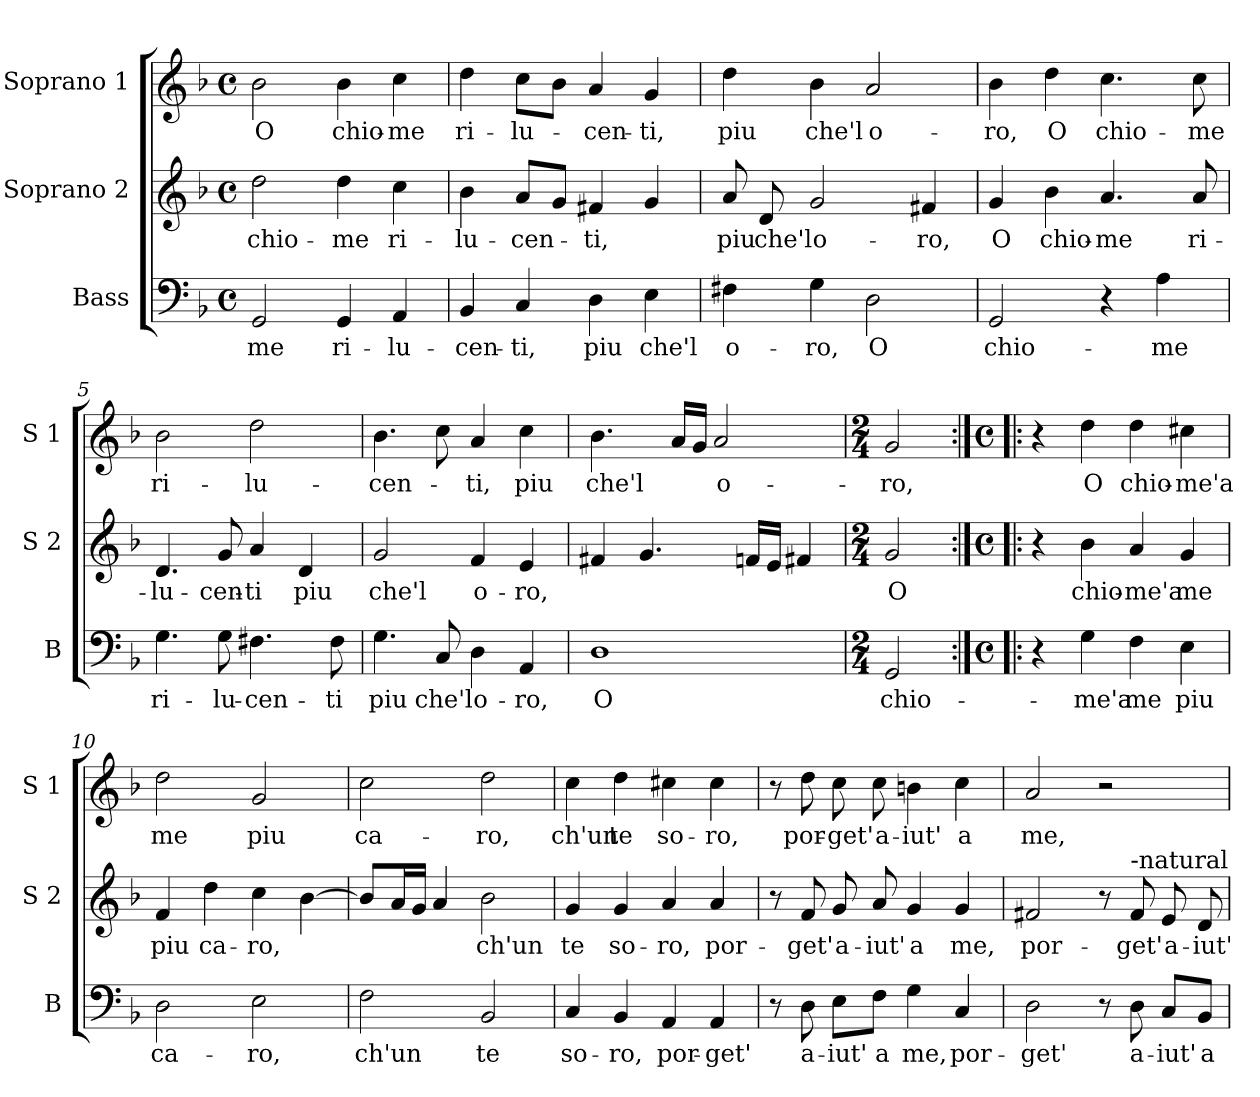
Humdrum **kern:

**kern	**text	**kern	**text	**kern	**text
*part3	*part3	*part2	*part2	*part1	*part1
*staff3	*staff3	*staff2	*staff2	*staff1	*staff1
*I"Bass	*	*I"Soprano 2	*	*I"Soprano 1	*
*I'B	*	*I'S 2	*	*I'S 1	*
*clefF4	*	*clefG2	*	*clefG2	*
*k[b-]	*	*k[b-]	*	*k[b-]	*
*F:	*	*F:	*	*F:	*
*M4/4	*	*M4/4	*	*M4/4	*
*met(c)	*	*met(c)	*	*met(c)	*
=1	=1	=1	=1	=1	=1
!	!LO:LY:b	!	!LO:LY:b	!	!LO:LY:b
2GG/	me	2dd\	chio-	2b-\	O
!	!LO:LY:b	!	!LO:LY:b	!	!LO:LY:b
4GG/	ri-	4dd\	-me	4b-\	chio-
!	!LO:LY:b	!	!LO:LY:b	!	!LO:LY:b
4AA/	-lu-	4cc\	ri-	4cc\	-me
=2	=2	=2	=2	=2	=2
!	!LO:LY:b	!	!LO:LY:b	!	!LO:LY:b
4BB-/	-cen-	4b-\	-lu-	4dd\	ri-
!	!LO:LY:b	!	!LO:LY:b	!	!LO:LY:b
4C/	-ti,	8a/L	-cen-	8cc\L	-lu-
.	.	8g/J	.	8b-\J	.
!	!LO:LY:b	!	!LO:LY:b	!	!LO:LY:b
4D\	piu	4f#X/	-ti,	4a/	-cen-
!	!LO:LY:b	!	!	!	!LO:LY:b
4E\	che'l	4g/	.	4g/	-ti,
=3	=3	=3	=3	=3	=3
!	!LO:LY:b	!	!LO:LY:b	!	!LO:LY:b
4F#X\	o-	8a/	piu	4dd\	piu
!	!	!	!LO:LY:b	!	!
.	.	8d/	che'l	.	.
!	!LO:LY:b	!	!LO:LY:b	!	!LO:LY:b
4G\	-ro,	2g/	o-	4b-\	che'l
!	!LO:LY:b	!	!	!	!LO:LY:b
2D\	O	.	.	2a/	o-
!	!	!	!LO:LY:b	!	!
.	.	4f#X/	-ro,	.	.
=4	=4	=4	=4	=4	=4
!	!LO:LY:b	!	!LO:LY:b	!	!LO:LY:b
2GG/	chio-	4g/	O	4b-\	-ro,
!	!	!	!LO:LY:b	!	!LO:LY:b
.	.	4b-\	chio-	4dd\	O
!	!	!	!LO:LY:b	!	!LO:LY:b
4r	.	4.a/	-me	4.cc\	chio-
!	!LO:LY:b	!	!	!	!
4A\	-me	.	.	.	.
!	!	!	!LO:LY:b	!	!LO:LY:b
.	.	8a/	ri-	8cc\	-me
=5	=5	=5	=5	=5	=5
!	!LO:LY:b	!	!LO:LY:b	!	!LO:LY:b
4.G\	ri-	4.d/	-lu-	2b-\	ri-
!	!LO:LY:b	!	!LO:LY:b	!	!
8G\	-lu-	8g/	-cen-	.	.
!	!LO:LY:b	!	!LO:LY:b	!	!LO:LY:b
4.F#X\	-cen-	4a/	-ti	2dd\	-lu-
!	!	!	!LO:LY:b	!	!
.	.	4d/	piu	.	.
!	!LO:LY:b	!	!	!	!
8F#\	-ti	.	.	.	.
!!LO:LB:g=z
=6	=6	=6	=6	=6	=6
!	!LO:LY:b	!	!LO:LY:b	!	!LO:LY:b
4.G\	piu	2g/	che'l	4.b-\	-cen-
!	!LO:LY:b	!	!	!	!
8C/	che'l	.	.	8cc\	.
!	!LO:LY:b	!	!LO:LY:b	!	!LO:LY:b
4D\	o-	4f/	o-	4a/	-ti,
!	!LO:LY:b	!	!LO:LY:b	!	!LO:LY:b
4AA/	-ro,	4e/	-ro,	4cc\	piu
=7	=7	=7	=7	=7	=7
!	!LO:LY:b	!	!	!	!LO:LY:b
1D	O	4f#X/	.	4.b-\	che'l
.	.	4.g/	.	.	.
.	.	.	.	16a/LL	.
.	.	.	.	16g/JJ	.
!	!	!	!	!	!LO:LY:b
.	.	.	.	2a/	o-
.	.	16fn/LL	.	.	.
.	.	16e/JJ	.	.	.
.	.	4f#X/	.	.	.
=8	=8	=8	=8	=8	=8
*M2/4	*	*M2/4	*	*M2/4	*
!	!LO:LY:b	!	!LO:LY:b	!	!LO:LY:b
2GG/	chio-	2g/	O	2g/	-ro,
=9:|!|:	=9:|!|:	=9:|!|:	=9:|!|:	=9:|!|:	=9:|!|:
*M4/4	*	*M4/4	*	*M4/4	*
*met(c)	*	*met(c)	*	*met(c)	*
4r	.	4r	.	4r	.
!	!LO:LY:b	!	!LO:LY:b	!	!LO:LY:b
4G\	-me'a	4b-\	chio-	4dd\	O
!	!LO:LY:b	!	!LO:LY:b	!	!LO:LY:b
4F\	me	4a/	-me'a	4dd\	chio-
!	!LO:LY:b	!	!LO:LY:b	!	!LO:LY:b
4E\	piu	4g/	me	4cc#X\	-me'a
=10	=10	=10	=10	=10	=10
!	!LO:LY:b	!	!LO:LY:b	!	!LO:LY:b
2D\	ca-	4f/	piu	2dd\	me
!	!	!	!LO:LY:b	!	!
.	.	4dd\	ca-	.	.
!	!LO:LY:b	!	!LO:LY:b	!	!LO:LY:b
2E\	-ro,	4cc\	-ro,	2g/	piu
.	.	[4b-\	.	.	.
!!LO:LB:g=z
=11	=11	=11	=11	=11	=11
!	!LO:LY:b	!	!	!	!LO:LY:b
2F\	ch'un	8b-/L]	.	2cc\	ca-
.	.	16a/L	.	.	.
.	.	16g/JJ	.	.	.
.	.	4a/	.	.	.
!	!LO:LY:b	!	!LO:LY:b	!	!LO:LY:b
2BB-/	te	2b-\	ch'un	2dd\	-ro,
=12	=12	=12	=12	=12	=12
!	!LO:LY:b	!	!LO:LY:b	!	!LO:LY:b
4C/	so-	4g/	te	4cc\	ch'un
!	!LO:LY:b	!	!LO:LY:b	!	!LO:LY:b
4BB-/	-ro,	4g/	so-	4dd\	te
!	!LO:LY:b	!	!LO:LY:b	!	!LO:LY:b
4AA/	por-	4a/	-ro,	4cc#X\	so-
!	!LO:LY:b	!	!LO:LY:b	!	!LO:LY:b
4AA/	-get'	4a/	por-	4cc#\	-ro,
=13	=13	=13	=13	=13	=13
8r	.	8r	.	8r	.
!	!LO:LY:b	!	!LO:LY:b	!	!LO:LY:b
8D\	a-	8f/	-get'	8dd\	por-
!	!LO:LY:b	!	!LO:LY:b	!	!LO:LY:b
8E\L	-iut'	8g/	a-	8cc\	-get'
!	!LO:LY:b	!	!LO:LY:b	!	!LO:LY:b
8F\J	a	8a/	-iut'	8cc\	a-
!	!LO:LY:b	!	!LO:LY:b	!	!LO:LY:b
4G\	me,	4g/	a	4bn\	-iut'
!	!LO:LY:b	!	!LO:LY:b	!	!LO:LY:b
4C/	por-	4g/	me,	4cc\	a
=14	=14	=14	=14	=14	=14
!	!LO:LY:b	!	!LO:LY:b	!	!LO:LY:b
2D\	-get'	2f#X/	por-	2a/	me,
8r	.	8r	.	2r	.
!	!	!LO:TX:a:t=-natural	!	!	!
!	!LO:LY:b	!	!LO:LY:b	!	!
8D\	a-	8f#/	-get'	.	.
!	!LO:LY:b	!	!LO:LY:b	!	!
8C/L	-iut'	8e/	a-	.	.
!	!LO:LY:b	!	!LO:LY:b	!	!
8BB-/J	a	8d/	-iut'	.	.
=	=	=	=	=	=
*-	*-	*-	*-	*-	*-
